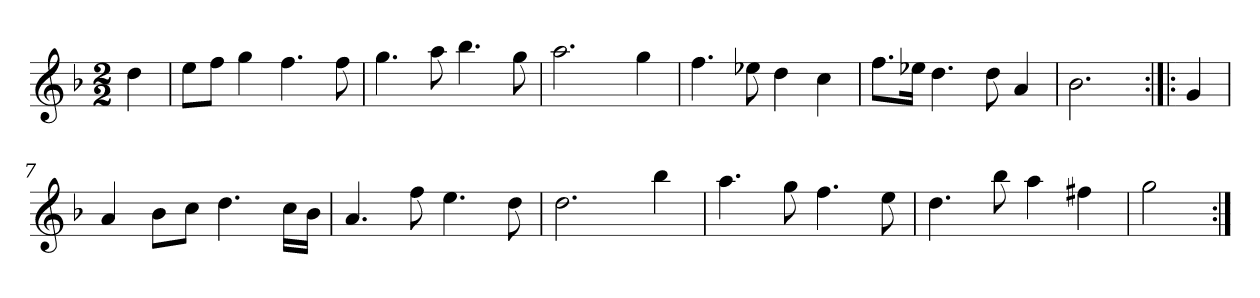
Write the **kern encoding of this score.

**kern
*part1
*staff1
*clefG2
*k[b-]
*G:dor
*M2/2
*MM120
=
4dd
=1
8ee\L
8ff\J
4gg
4.ff
8ff
=2
4.gg
8aa
4.bb-
8gg
=3
2.aa
4gg
=4
4.ff
8ee-X
4dd
4cc
=5
8.ff\L
16ee-X\Jk
4.dd
8dd
4a
=6
2.b-
=:|!|:
4g
=7
4a
8b-\L
8cc\J
4.dd
16cc\LL
16b-\JJ
=8
4.a
8ff
4.ee
8dd
=9
2.dd
4bb-
=10
4.aa
8gg
4.ff
8ee
=11
4.dd
8bb-
4aa
4ff#X
=12
2gg
=:|!
*-
